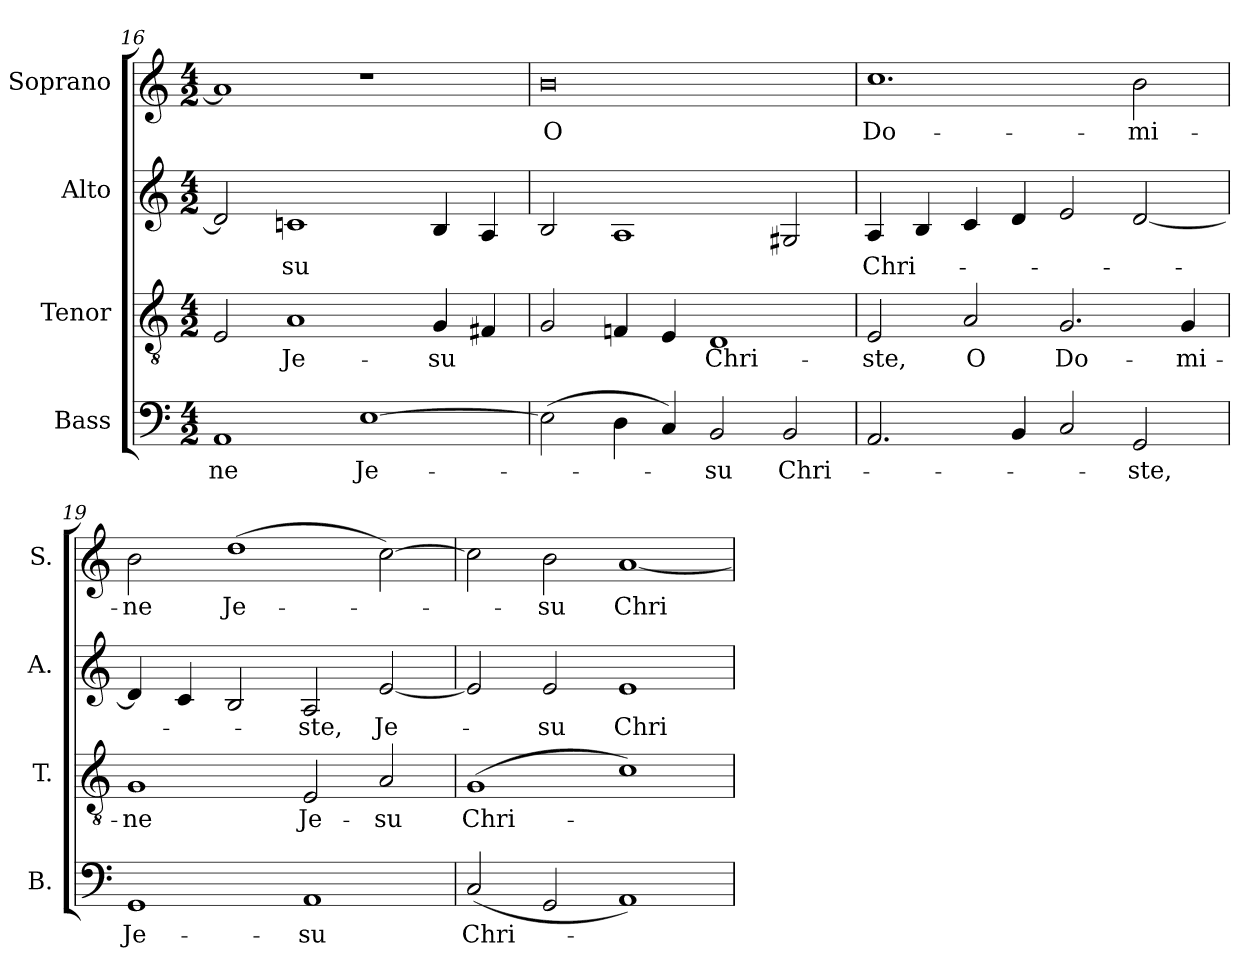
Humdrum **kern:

**kern	**text	**kern	**text	**kern	**text	**kern	**text
*part4	*part4	*part3	*part3	*part2	*part2	*part1	*part1
*staff4	*staff4	*staff3	*staff3	*staff2	*staff2	*staff1	*staff1
*I"Bass	*	*I"Tenor	*	*I"Alto	*	*I"Soprano	*
*I'B.	*	*I'T.	*	*I'A.	*	*I'S.	*
*clefF4	*	*clefGv2	*	*clefG2	*	*clefG2	*
*	*	*ITrd7c12	*	*	*	*	*
*k[]	*	*k[]	*	*k[]	*	*k[]	*
*C:	*	*C:	*	*C:	*	*C:	*
*M4/2	*	*M4/2	*	*M4/2	*	*M4/2	*
=16	=16	=16	=16	=16	=16	=16	=16
!	!LO:LY:b:color=#000000	!	!	!	!	!	!
1AAi	-ne	2EEi/	.	2di/]	.	1ai]	.
!	!	!	!LO:LY:b:color=#000000	!	!	!	!
!	!	!	!	!	!LO:LY:b:color=#000000	!	!
.	.	1AAi	Je-	1cni	-su	.	.
!	!LO:LY:b:color=#000000	!	!	!	!	!	!
[1Ei	Je-	.	.	.	.	1r	.
!	!	!	!LO:LY:b:color=#000000	!	!	!	!
.	.	4GGi/	-su	4Bi/	.	.	.
.	.	4FF#Xi/	.	4Ai/	.	.	.
=17	=17	=17	=17	=17	=17	=17	=17
!	!	!	!	!	!	!	!LO:LY:b:color=#000000
(2Ei\]	.	2GGi/	.	2Bi/	.	0bi	O
4Di\	.	4FFni/	.	1Ai	.	.	.
4Ci/)	.	4EEi/	.	.	.	.	.
!	!LO:LY:b:color=#000000	!	!	!	!	!	!
!	!	!	!LO:LY:b:color=#000000	!	!	!	!
2BBi/	-su	1DDi	Chri-	.	.	.	.
!	!LO:LY:b:color=#000000	!	!	!	!	!	!
2BBi/	Chri-	.	.	2G#Xi/	.	.	.
!!LO:PB:g=z
=18	=18	=18	=18	=18	=18	=18	=18
!	!	!	!LO:LY:b:color=#000000	!	!	!	!
!	!	!	!	!	!LO:LY:b:color=#000000	!	!
!	!	!	!	!	!	!	!LO:LY:b:color=#000000
2.AAi/	.	2EEi/	-ste,	4Ai/	Chri-	1.cci	Do-
.	.	.	.	4Bi/	.	.	.
!	!	!	!LO:LY:b:color=#000000	!	!	!	!
.	.	2AAi/	O	4ci/	.	.	.
4BBi/	.	.	.	4di/	.	.	.
!	!	!	!LO:LY:b:color=#000000	!	!	!	!
2Ci/	.	2.GGi/	Do-	2ei/	.	.	.
!	!LO:LY:b:color=#000000	!	!	!	!	!	!
!	!	!	!	!	!	!	!LO:LY:b:color=#000000
2GGi/	-ste,	.	.	[2di/	.	2bi\	-mi-
!	!	!	!LO:LY:b:color=#000000	!	!	!	!
.	.	4GGi/	-mi-	.	.	.	.
=19	=19	=19	=19	=19	=19	=19	=19
!	!LO:LY:b:color=#000000	!	!	!	!	!	!
!	!	!	!LO:LY:b:color=#000000	!	!	!	!
!	!	!	!	!	!	!	!LO:LY:b:color=#000000
1GGi	Je-	1GGi	-ne	4di/]	.	2bi\	-ne
.	.	.	.	4ci/	.	.	.
!	!	!	!	!	!	!	!LO:LY:b:color=#000000
.	.	.	.	2Bi/	.	(1ddi	Je-
!	!LO:LY:b:color=#000000	!	!	!	!	!	!
!	!	!	!LO:LY:b:color=#000000	!	!	!	!
!	!	!	!	!	!LO:LY:b:color=#000000	!	!
1AAi	-su	2EEi/	Je-	2Ai/	-ste,	.	.
!	!	!	!LO:LY:b:color=#000000	!	!	!	!
!	!	!	!	!	!LO:LY:b:color=#000000	!	!
.	.	2AAi/	-su	[2ei/	Je-	[2cci\)	.
=20	=20	=20	=20	=20	=20	=20	=20
!	!LO:LY:b:color=#000000	!	!	!	!	!	!
!	!	!	!LO:LY:b:color=#000000	!	!	!	!
(2Ci/	Chri-	(1GGi	Chri-	2ei/]	.	2cci\]	.
!	!	!	!	!	!LO:LY:b:color=#000000	!	!
!	!	!	!	!	!	!	!LO:LY:b:color=#000000
2GGi/	.	.	.	2ei/	-su	2bi\	-su
!	!	!	!	!	!LO:LY:b:color=#000000	!	!
!	!	!	!	!	!	!	!LO:LY:b:color=#000000
1AAi)	.	1Ci)	.	1ei	Chri-	[1ai	Chri-
=	=	=	=	=	=	=	=
*-	*-	*-	*-	*-	*-	*-	*-
